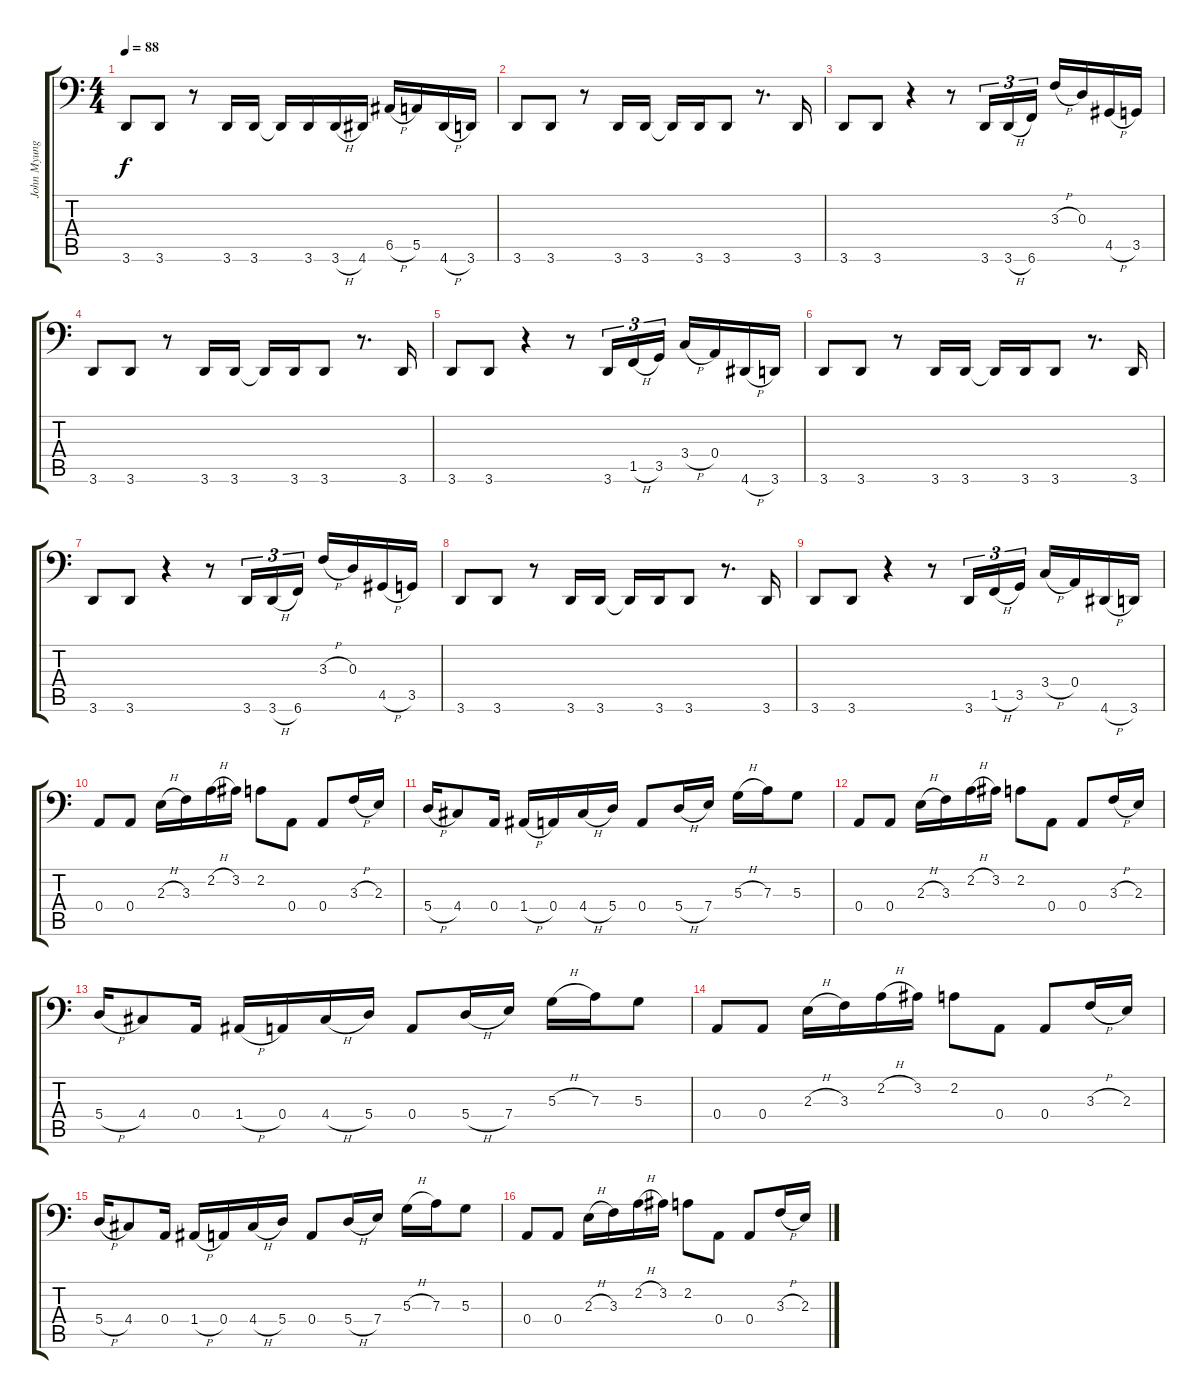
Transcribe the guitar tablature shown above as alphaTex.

\track ("John Myung" "John Myung") {instrument electricbassfinger}
\staff {score tabs}
\tuning (C3 G2 D2 A1 E1 B0) {hide}
\ts (4 4)
\tempo 88
\clef f4
\ks c
3.6.8{dy f} 3.6.8 r.8 3.6.16 3.6.16 3.6{t}.16 3.6.16 3.6{h}.16 4.6.16 6.5{h}.16 5.5.16 4.6{h}.16 3.6.16 |
3.6.8 3.6.8 r.8 3.6.16 3.6.16 3.6{t}.16 3.6.16 3.6.8 r.8{d} 3.6.16 |
3.6.8 3.6.8 r.4 r.8 3.6.16{tu (3 2)} 3.6{h}.16{tu (3 2)} 6.6.16{tu (3 2)} 3.3{h}.16 0.3.16 4.5{h}.16 3.5.16 |
3.6.8 3.6.8 r.8 3.6.16 3.6.16 3.6{t}.16 3.6.16 3.6.8 r.8{d} 3.6.16 |
3.6.8 3.6.8 r.4 r.8 3.6.16{tu (3 2)} 1.5{h}.16{tu (3 2)} 3.5.16{tu (3 2)} 3.4{h}.16 0.4.16 4.6{h}.16 3.6.16 |
3.6.8 3.6.8 r.8 3.6.16 3.6.16 3.6{t}.16 3.6.16 3.6.8 r.8{d} 3.6.16 |
3.6.8 3.6.8 r.4 r.8 3.6.16{tu (3 2)} 3.6{h}.16{tu (3 2)} 6.6.16{tu (3 2)} 3.3{h}.16 0.3.16 4.5{h}.16 3.5.16 |
3.6.8 3.6.8 r.8 3.6.16 3.6.16 3.6{t}.16 3.6.16 3.6.8 r.8{d} 3.6.16 |
3.6.8 3.6.8 r.4 r.8 3.6.16{tu (3 2)} 1.5{h}.16{tu (3 2)} 3.5.16{tu (3 2)} 3.4{h}.16 0.4.16 4.6{h}.16 3.6.16 |
0.4.8 0.4.8 2.3{h}.16 3.3.16 2.2{h}.16 3.2.16 2.2.8 0.4.8 0.4.8 3.3{h}.16 2.3.16 |
5.4{h}.16 4.4.8 0.4.16 1.4{h}.16 0.4.16 4.4{h}.16 5.4.16 0.4.8 5.4{h}.16 7.4.16 5.3{h}.16 7.3.16 5.3.8 |
0.4.8 0.4.8 2.3{h}.16 3.3.16 2.2{h}.16 3.2.16 2.2.8 0.4.8 0.4.8 3.3{h}.16 2.3.16 |
5.4{h}.16 4.4.8 0.4.16 1.4{h}.16 0.4.16 4.4{h}.16 5.4.16 0.4.8 5.4{h}.16 7.4.16 5.3{h}.16 7.3.16 5.3.8 |
0.4.8 0.4.8 2.3{h}.16 3.3.16 2.2{h}.16 3.2.16 2.2.8 0.4.8 0.4.8 3.3{h}.16 2.3.16 |
5.4{h}.16 4.4.8 0.4.16 1.4{h}.16 0.4.16 4.4{h}.16 5.4.16 0.4.8 5.4{h}.16 7.4.16 5.3{h}.16 7.3.16 5.3.8 |
0.4.8 0.4.8 2.3{h}.16 3.3.16 2.2{h}.16 3.2.16 2.2.8 0.4.8 0.4.8 3.3{h}.16 2.3.16
